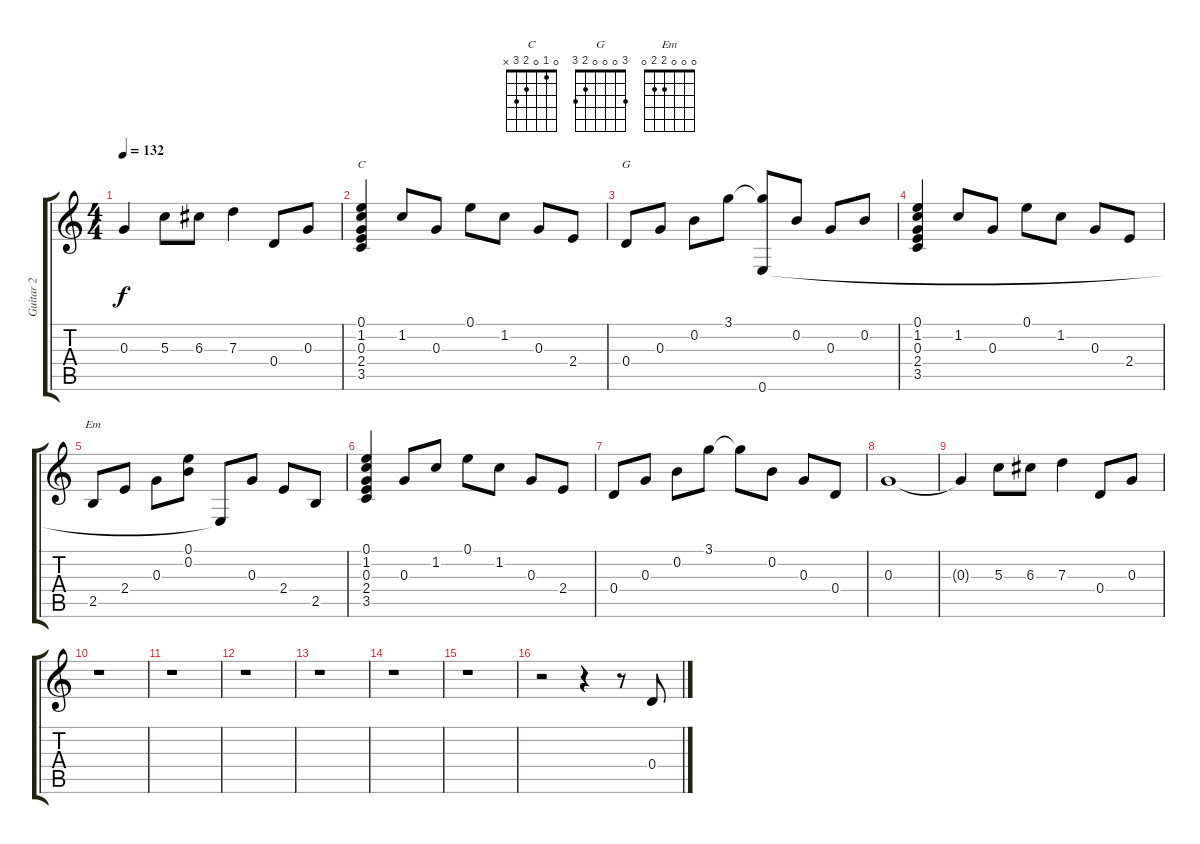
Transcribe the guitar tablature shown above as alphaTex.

\track ("Guitar 2" "Guitar 2") {instrument electricguitarjazz}
\staff {score tabs}
\tuning (E4 B3 G3 D3 A2 E2) {hide}
\chord ("C" 0 1 0 2 3 x)
\chord ("G" 3 0 0 0 2 3)
\chord ("Em" 0 0 0 2 2 0)
\ts (4 4)
\tempo 132
\clef g2
\ks c
0.3{t}.4{dy f} 5.3.8 6.3.8 7.3.4 0.4.8 0.3.8 |
(0.1 1.2 0.3 2.4 3.5).4{ch "C"} 1.2.8 0.3.8 0.1.8 1.2.8 0.3.8 2.4.8 |
0.4.8{ch "G"} 0.3.8 0.2.8 3.1.8 (3.1{t} 0.6).8 0.2.8 0.3.8 0.2.8 |
(0.1 1.2 0.3 2.4 3.5).4 1.2.8 0.3.8 0.1.8 1.2.8 0.3.8 2.4.8 |
2.5.8{ch "Em"} 2.4.8 0.3.8 (0.1 0.2).8 0.6{t}.8 0.3.8 2.4.8 2.5.8 |
(0.1 1.2 0.3 2.4 3.5).4 0.3.8 1.2.8 0.1.8 1.2.8 0.3.8 2.4.8 |
0.4.8 0.3.8 0.2.8 3.1.8 3.1{t}.8 0.2.8 0.3.8 0.4.8 |
0.3.1 |
0.3{t}.4 5.3.8 6.3.8 7.3.4 0.4.8 0.3.8 |
r.1 |
r.1 |
r.1 |
r.1 |
r.1 |
r.1 |
r.2 r.4 r.8 0.4{ss}.8
